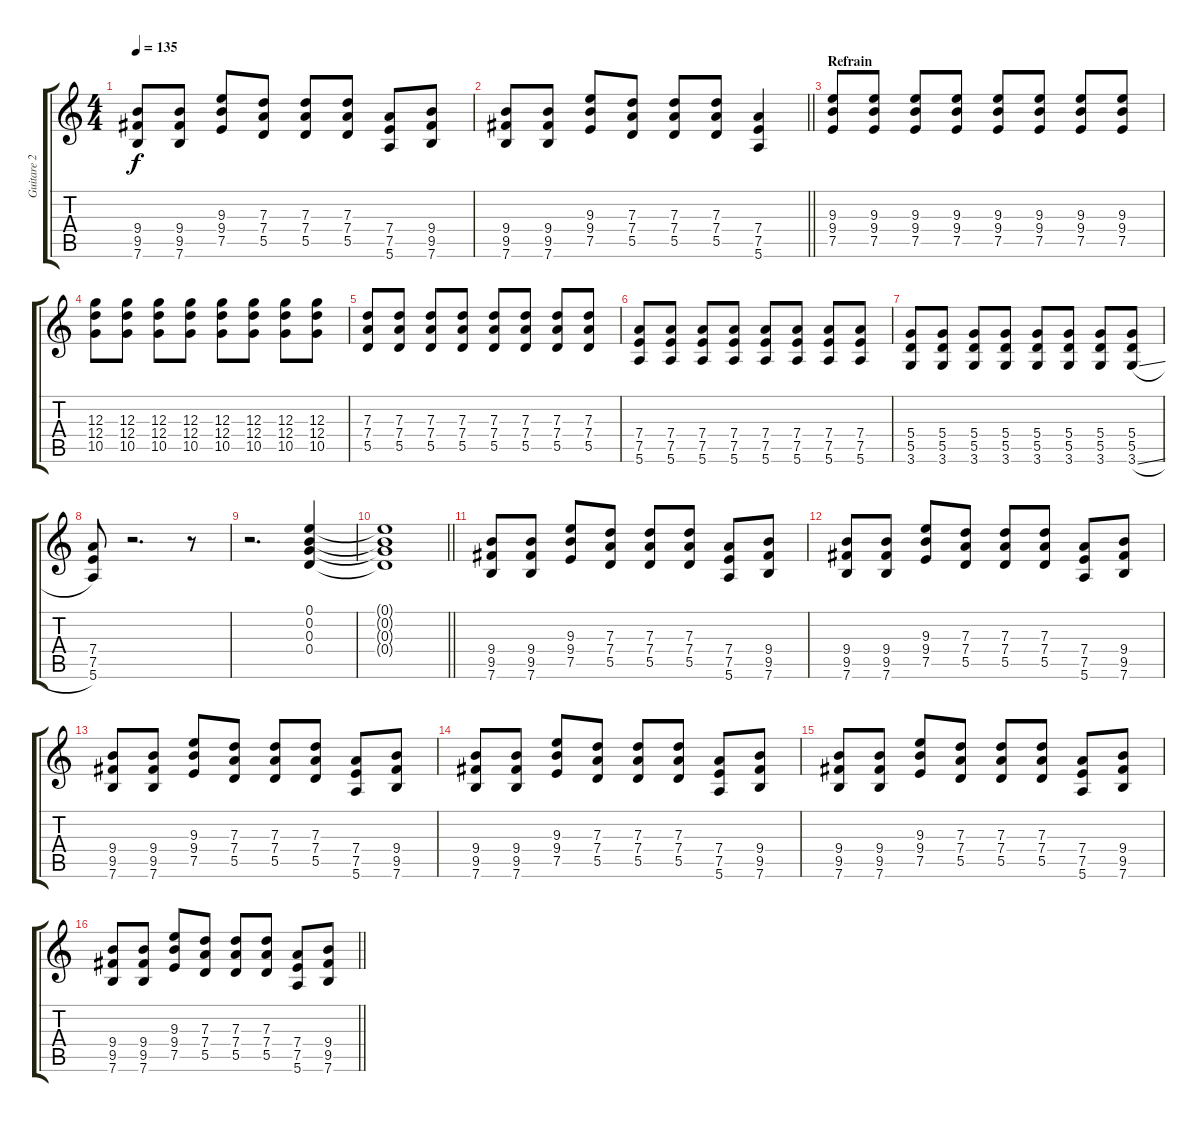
\track ("Guitare 2" "Guitare 2") {instrument overdrivenguitar}
\staff {score tabs}
\tuning (E4 B3 G3 D3 A2 E2) {hide}
\ts (4 4)
\tempo 135
\clef g2
\ks c
(9.4 9.5 7.6).8{dy f} (9.4 9.5 7.6).8 (9.3 9.4 7.5).8 (7.3 7.4 5.5).8 (7.3 7.4 5.5).8 (7.3 7.4 5.5).8 (7.4 7.5 5.6).8 (9.4 9.5 7.6).8 |
\barLineRight lightlight
(9.4 9.5 7.6).8 (9.4 9.5 7.6).8 (9.3 9.4 7.5).8 (7.3 7.4 5.5).8 (7.3 7.4 5.5).8 (7.3 7.4 5.5).8 (7.4 7.5 5.6).4 |
\section ("" "Refrain")
(9.3 9.4 7.5).8 (9.3 9.4 7.5).8 (9.3 9.4 7.5).8 (9.3 9.4 7.5).8 (9.3 9.4 7.5).8 (9.3 9.4 7.5).8 (9.3 9.4 7.5).8 (9.3 9.4 7.5).8 |
(12.3 12.4 10.5).8 (12.3 12.4 10.5).8 (12.3 12.4 10.5).8 (12.3 12.4 10.5).8 (12.3 12.4 10.5).8 (12.3 12.4 10.5).8 (12.3 12.4 10.5).8 (12.3 12.4 10.5).8 |
(7.3 7.4 5.5).8 (7.3 7.4 5.5).8 (7.3 7.4 5.5).8 (7.3 7.4 5.5).8 (7.3 7.4 5.5).8 (7.3 7.4 5.5).8 (7.3 7.4 5.5).8 (7.3 7.4 5.5).8 |
(7.4 7.5 5.6).8 (7.4 7.5 5.6).8 (7.4 7.5 5.6).8 (7.4 7.5 5.6).8 (7.4 7.5 5.6).8 (7.4 7.5 5.6).8 (7.4 7.5 5.6).8 (7.4 7.5 5.6).8 |
(5.4 5.5 3.6).8 (5.4 5.5 3.6).8 (5.4 5.5 3.6).8 (5.4 5.5 3.6).8 (5.4 5.5 3.6).8 (5.4 5.5 3.6).8 (5.4 5.5 3.6).8 (5.4 5.5 3.6{sl}).8 |
(7.4 7.5 5.6).8 r.2{d} r.8 |
r.2{d} (0.1 0.2 0.3 0.4).4 |
\barLineRight lightlight
(0.1{t} 0.2{t} 0.3{t} 0.4{t}).1 |
\section ("" "")
(9.4 9.5 7.6).8 (9.4 9.5 7.6).8 (9.3 9.4 7.5).8 (7.3 7.4 5.5).8 (7.3 7.4 5.5).8 (7.3 7.4 5.5).8 (7.4 7.5 5.6).8 (9.4 9.5 7.6).8 |
(9.4 9.5 7.6).8 (9.4 9.5 7.6).8 (9.3 9.4 7.5).8 (7.3 7.4 5.5).8 (7.3 7.4 5.5).8 (7.3 7.4 5.5).8 (7.4 7.5 5.6).8 (9.4 9.5 7.6).8 |
(9.4 9.5 7.6).8 (9.4 9.5 7.6).8 (9.3 9.4 7.5).8 (7.3 7.4 5.5).8 (7.3 7.4 5.5).8 (7.3 7.4 5.5).8 (7.4 7.5 5.6).8 (9.4 9.5 7.6).8 |
(9.4 9.5 7.6).8 (9.4 9.5 7.6).8 (9.3 9.4 7.5).8 (7.3 7.4 5.5).8 (7.3 7.4 5.5).8 (7.3 7.4 5.5).8 (7.4 7.5 5.6).8 (9.4 9.5 7.6).8 |
(9.4 9.5 7.6).8 (9.4 9.5 7.6).8 (9.3 9.4 7.5).8 (7.3 7.4 5.5).8 (7.3 7.4 5.5).8 (7.3 7.4 5.5).8 (7.4 7.5 5.6).8 (9.4 9.5 7.6).8 |
\barLineRight lightlight
(9.4 9.5 7.6).8 (9.4 9.5 7.6).8 (9.3 9.4 7.5).8 (7.3 7.4 5.5).8 (7.3 7.4 5.5).8 (7.3 7.4 5.5).8 (7.4 7.5 5.6).8 (9.4 9.5 7.6).8
